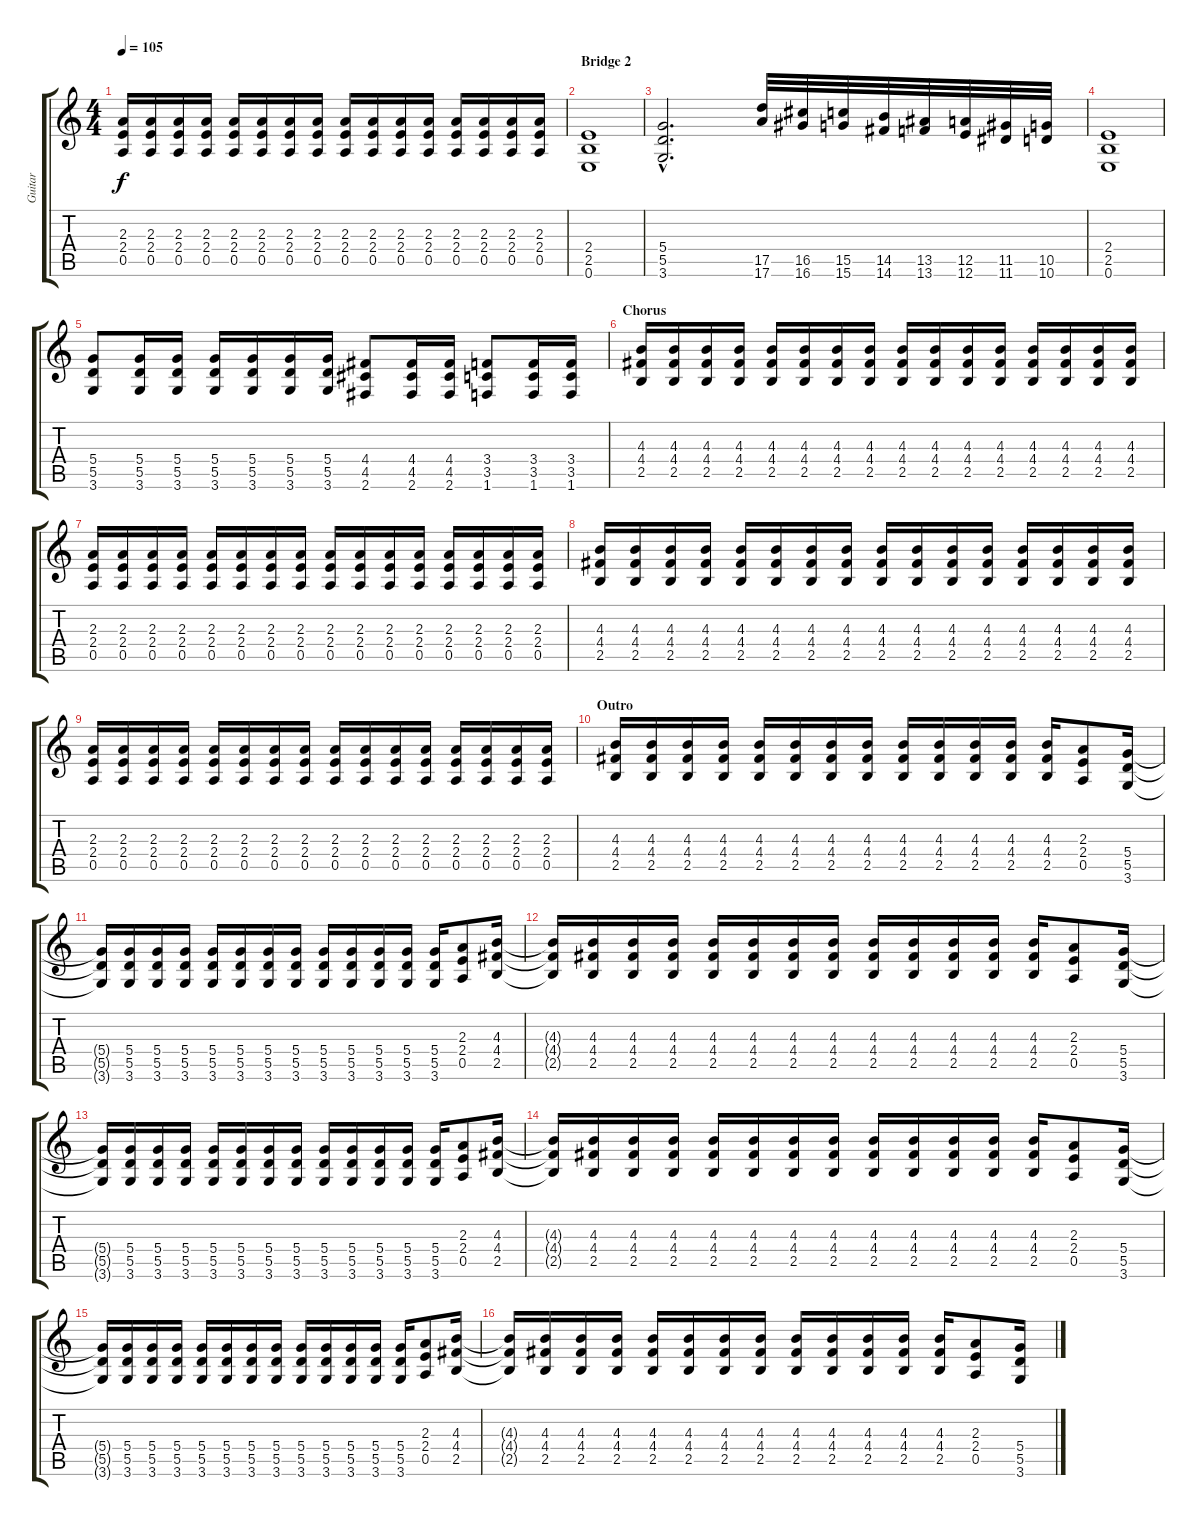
\track ("Guitar" "Guitar") {instrument distortionguitar}
\staff {score tabs}
\tuning (E4 B3 G3 D3 A2 E2) {hide}
\ts (4 4)
\tempo 105
\clef g2
\ks c
(2.3 2.4 0.5).16{dy f} (2.3 2.4 0.5).16 (2.3 2.4 0.5).16 (2.3 2.4 0.5).16 (2.3 2.4 0.5).16 (2.3 2.4 0.5).16 (2.3 2.4 0.5).16 (2.3 2.4 0.5).16 (2.3 2.4 0.5).16 (2.3 2.4 0.5).16 (2.3 2.4 0.5).16 (2.3 2.4 0.5).16 (2.3 2.4 0.5).16 (2.3 2.4 0.5).16 (2.3 2.4 0.5).16 (2.3 2.4 0.5).16 |
\section ("" "Bridge 2")
(2.4 2.5 0.6).1 |
(5.4{hac} 5.5{hac} 3.6{hac}).2{d} (17.5 17.6).32{instrument guitarfretnoise} (16.5 16.6).32 (15.5 15.6).32 (14.5 14.6).32 (13.5 13.6).32 (12.5 12.6).32 (11.5 11.6).32 (10.5 10.6).32 |
(2.4 2.5 0.6).1{instrument distortionguitar} |
(5.4 5.5 3.6).8 (5.4 5.5 3.6).16 (5.4 5.5 3.6).16 (5.4 5.5 3.6).16 (5.4 5.5 3.6).16 (5.4 5.5 3.6).16 (5.4 5.5 3.6).16 (4.4 4.5 2.6).8 (4.4 4.5 2.6).16 (4.4 4.5 2.6).16 (3.4 3.5 1.6).8 (3.4 3.5 1.6).16 (3.4 3.5 1.6).16 |
\section ("" "Chorus")
(4.3 4.4 2.5).16 (4.3 4.4 2.5).16 (4.3 4.4 2.5).16 (4.3 4.4 2.5).16 (4.3 4.4 2.5).16 (4.3 4.4 2.5).16 (4.3 4.4 2.5).16 (4.3 4.4 2.5).16 (4.3 4.4 2.5).16 (4.3 4.4 2.5).16 (4.3 4.4 2.5).16 (4.3 4.4 2.5).16 (4.3 4.4 2.5).16 (4.3 4.4 2.5).16 (4.3 4.4 2.5).16 (4.3 4.4 2.5).16 |
(2.3 2.4 0.5).16 (2.3 2.4 0.5).16 (2.3 2.4 0.5).16 (2.3 2.4 0.5).16 (2.3 2.4 0.5).16 (2.3 2.4 0.5).16 (2.3 2.4 0.5).16 (2.3 2.4 0.5).16 (2.3 2.4 0.5).16 (2.3 2.4 0.5).16 (2.3 2.4 0.5).16 (2.3 2.4 0.5).16 (2.3 2.4 0.5).16 (2.3 2.4 0.5).16 (2.3 2.4 0.5).16 (2.3 2.4 0.5).16 |
(4.3 4.4 2.5).16 (4.3 4.4 2.5).16 (4.3 4.4 2.5).16 (4.3 4.4 2.5).16 (4.3 4.4 2.5).16 (4.3 4.4 2.5).16 (4.3 4.4 2.5).16 (4.3 4.4 2.5).16 (4.3 4.4 2.5).16 (4.3 4.4 2.5).16 (4.3 4.4 2.5).16 (4.3 4.4 2.5).16 (4.3 4.4 2.5).16 (4.3 4.4 2.5).16 (4.3 4.4 2.5).16 (4.3 4.4 2.5).16 |
(2.3 2.4 0.5).16 (2.3 2.4 0.5).16 (2.3 2.4 0.5).16 (2.3 2.4 0.5).16 (2.3 2.4 0.5).16 (2.3 2.4 0.5).16 (2.3 2.4 0.5).16 (2.3 2.4 0.5).16 (2.3 2.4 0.5).16 (2.3 2.4 0.5).16 (2.3 2.4 0.5).16 (2.3 2.4 0.5).16 (2.3 2.4 0.5).16 (2.3 2.4 0.5).16 (2.3 2.4 0.5).16 (2.3 2.4 0.5).16 |
\section ("" "Outro")
(4.3 4.4 2.5).16 (4.3 4.4 2.5).16 (4.3 4.4 2.5).16 (4.3 4.4 2.5).16 (4.3 4.4 2.5).16 (4.3 4.4 2.5).16 (4.3 4.4 2.5).16 (4.3 4.4 2.5).16 (4.3 4.4 2.5).16 (4.3 4.4 2.5).16 (4.3 4.4 2.5).16 (4.3 4.4 2.5).16 (4.3 4.4 2.5).16 (2.3 2.4 0.5).8 (5.4 5.5 3.6).16 |
(5.4{t} 5.5{t} 3.6{t}).16 (5.4 5.5 3.6).16 (5.4 5.5 3.6).16 (5.4 5.5 3.6).16 (5.4 5.5 3.6).16 (5.4 5.5 3.6).16 (5.4 5.5 3.6).16 (5.4 5.5 3.6).16 (5.4 5.5 3.6).16 (5.4 5.5 3.6).16 (5.4 5.5 3.6).16 (5.4 5.5 3.6).16 (5.4 5.5 3.6).16 (2.3 2.4 0.5).8 (4.3 4.4 2.5).16 |
(4.3{t} 4.4{t} 2.5{t}).16 (4.3 4.4 2.5).16 (4.3 4.4 2.5).16 (4.3 4.4 2.5).16 (4.3 4.4 2.5).16 (4.3 4.4 2.5).16 (4.3 4.4 2.5).16 (4.3 4.4 2.5).16 (4.3 4.4 2.5).16 (4.3 4.4 2.5).16 (4.3 4.4 2.5).16 (4.3 4.4 2.5).16 (4.3 4.4 2.5).16 (2.3 2.4 0.5).8 (5.4 5.5 3.6).16 |
(5.4{t} 5.5{t} 3.6{t}).16 (5.4 5.5 3.6).16 (5.4 5.5 3.6).16 (5.4 5.5 3.6).16 (5.4 5.5 3.6).16 (5.4 5.5 3.6).16 (5.4 5.5 3.6).16 (5.4 5.5 3.6).16 (5.4 5.5 3.6).16 (5.4 5.5 3.6).16 (5.4 5.5 3.6).16 (5.4 5.5 3.6).16 (5.4 5.5 3.6).16 (2.3 2.4 0.5).8 (4.3 4.4 2.5).16 |
(4.3{t} 4.4{t} 2.5{t}).16 (4.3 4.4 2.5).16 (4.3 4.4 2.5).16 (4.3 4.4 2.5).16 (4.3 4.4 2.5).16 (4.3 4.4 2.5).16 (4.3 4.4 2.5).16 (4.3 4.4 2.5).16 (4.3 4.4 2.5).16 (4.3 4.4 2.5).16 (4.3 4.4 2.5).16 (4.3 4.4 2.5).16 (4.3 4.4 2.5).16 (2.3 2.4 0.5).8 (5.4 5.5 3.6).16 |
(5.4{t} 5.5{t} 3.6{t}).16 (5.4 5.5 3.6).16 (5.4 5.5 3.6).16 (5.4 5.5 3.6).16 (5.4 5.5 3.6).16 (5.4 5.5 3.6).16 (5.4 5.5 3.6).16 (5.4 5.5 3.6).16 (5.4 5.5 3.6).16 (5.4 5.5 3.6).16 (5.4 5.5 3.6).16 (5.4 5.5 3.6).16 (5.4 5.5 3.6).16 (2.3 2.4 0.5).8 (4.3 4.4 2.5).16 |
(4.3{t} 4.4{t} 2.5{t}).16 (4.3 4.4 2.5).16 (4.3 4.4 2.5).16 (4.3 4.4 2.5).16 (4.3 4.4 2.5).16 (4.3 4.4 2.5).16 (4.3 4.4 2.5).16 (4.3 4.4 2.5).16 (4.3 4.4 2.5).16 (4.3 4.4 2.5).16 (4.3 4.4 2.5).16 (4.3 4.4 2.5).16 (4.3 4.4 2.5).16 (2.3 2.4 0.5).8 (5.4 5.5 3.6).16
